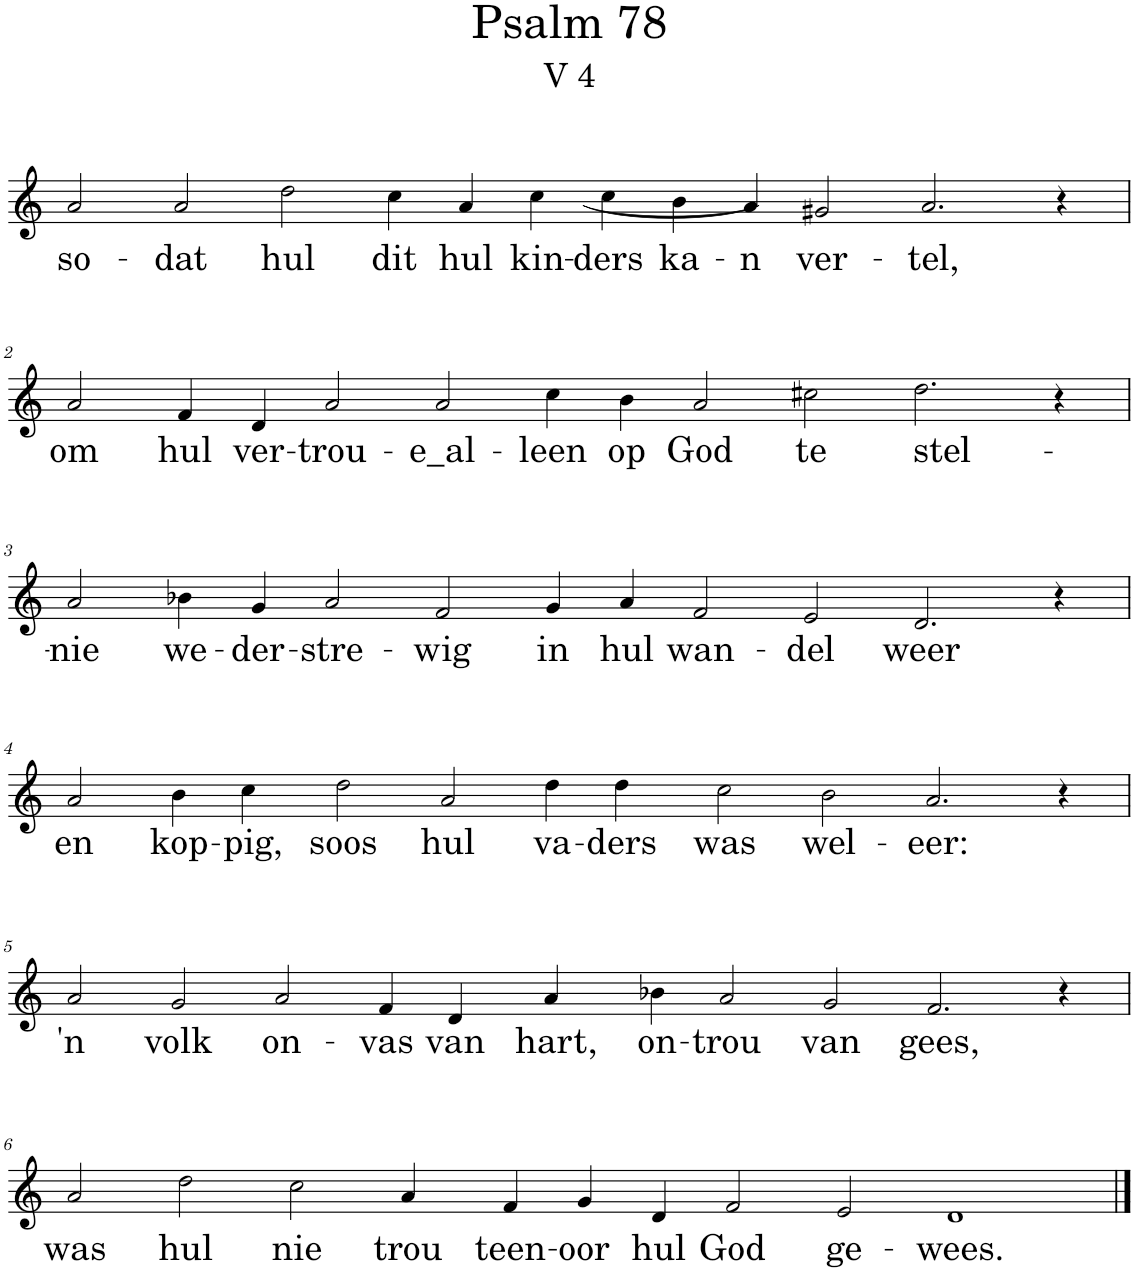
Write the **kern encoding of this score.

**kern	**text
*part1	*part1
*staff1	*staff1
*I"Pipe Organ	*
*I'Org.	*
*clefG2	*
*k[]	*
*M18/4	*
=1	=1
!	!LO:LY:b
2a/	so-
!	!LO:LY:b
2a/	-dat
!	!LO:LY:b
2dd\	hul
!	!LO:LY:b
4cc\	dit
!	!LO:LY:b
4a/	hul
!	!LO:LY:b
4cc\	kin-
!	!LO:LY:b
4cc\	-ders
!	!LO:LY:b
4b\	ka-
!	!LO:LY:b
[4a/	-n
!	!LO:LY:b
2g#X/	ver-
!	!LO:LY:b
2.a/]	-tel,
4r	.
!!LO:LB:g=z
=2	=2
!	!LO:LY:b
2a/	om
!	!LO:LY:b
4f/	hul
!	!LO:LY:b
4d/	ver-
!	!LO:LY:b
2a/	-trou-
!	!LO:LY:b
2a/	-e_al-
!	!LO:LY:b
4cc\	-leen
!	!LO:LY:b
4b\	op
!	!LO:LY:b
2a/	God
!	!LO:LY:b
2cc#X\	te
!	!LO:LY:b
2.dd\	stel-
4r	.
!!LO:LB:g=z
=3	=3
!	!LO:LY:b
2a/	-nie
!	!LO:LY:b
4b-X\	we-
!	!LO:LY:b
4g/	-der-
!	!LO:LY:b
2a/	-stre-
!	!LO:LY:b
2f/	-wig
!	!LO:LY:b
4g/	in
!	!LO:LY:b
4a/	hul
!	!LO:LY:b
2f/	wan-
!	!LO:LY:b
2e/	-del
!	!LO:LY:b
2.d/	weer
4r	.
!!LO:LB:g=z
=4	=4
!	!LO:LY:b
2a/	en
!	!LO:LY:b
4b\	kop-
!	!LO:LY:b
4cc\	-pig,
!	!LO:LY:b
2dd\	soos
!	!LO:LY:b
2a/	hul
!	!LO:LY:b
4dd\	va-
!	!LO:LY:b
4dd\	-ders
!	!LO:LY:b
2cc\	was
!	!LO:LY:b
2b\	wel-
!	!LO:LY:b
2.a/	-eer:
4r	.
!!LO:LB:g=z
=5	=5
!	!LO:LY:b
2a/	'n
!	!LO:LY:b
2g/	volk
!	!LO:LY:b
2a/	on-
!	!LO:LY:b
4f/	-vas
!	!LO:LY:b
4d/	van
!	!LO:LY:b
4a/	hart,
!	!LO:LY:b
4b-X\	on-
!	!LO:LY:b
2a/	-trou
!	!LO:LY:b
2g/	van
!	!LO:LY:b
2.f/	gees,
4r	.
!!LO:LB:g=z
=6	=6
!	!LO:LY:b
2a/	was
!	!LO:LY:b
2dd\	hul
!	!LO:LY:b
2cc\	nie
!	!LO:LY:b
4a/	trou
!	!LO:LY:b
4f/	teen-
!	!LO:LY:b
4g/	-oor
!	!LO:LY:b
4d/	hul
!	!LO:LY:b
2f/	God
!	!LO:LY:b
2e/	ge-
!	!LO:LY:b
1d	-wees.
==	==
*-	*-
